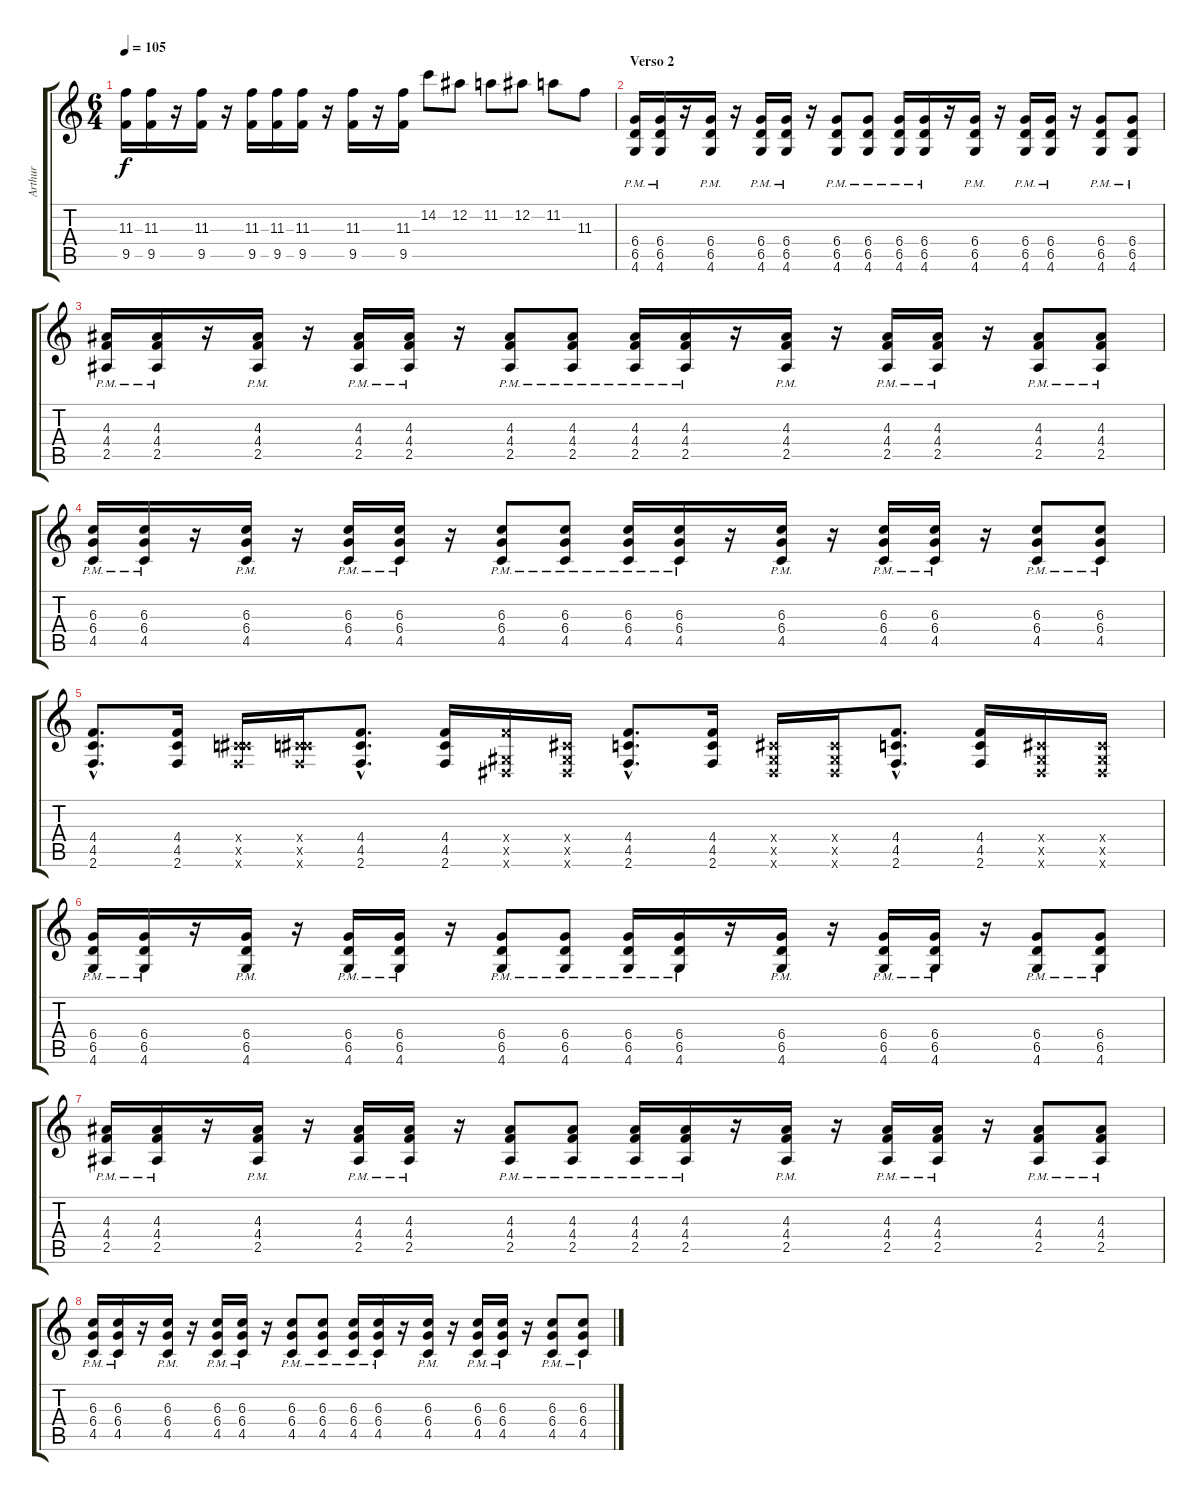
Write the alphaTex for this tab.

\track ("Arthur" "Arthur") {instrument distortionguitar}
\staff {score tabs}
\tuning (Eb4 Bb3 Gb3 Db3 Ab2 Eb2) {hide}
\ts (6 4)
\tempo 105
\clef g2
\ks c
(11.3 9.5).16{dy f} (11.3 9.5).16 r.16 (11.3 9.5).16 r.16 (11.3 9.5).16 (11.3 9.5).16 (11.3 9.5).16 r.16 (11.3 9.5).16 r.16 (11.3 9.5).16 14.2.8 12.2.8 11.2.8 12.2.8 11.2.8 11.3.8 |
\section ("" "Verso 2")
(6.4{pm} 6.5{pm} 4.6{pm}).16 (6.4{pm} 6.5{pm} 4.6{pm}).16 r.16 (6.4{pm} 6.5{pm} 4.6{pm}).16 r.16 (6.4{pm} 6.5{pm} 4.6{pm}).16 (6.4{pm} 6.5{pm} 4.6{pm}).16 r.16 (6.4{pm} 6.5{pm} 4.6{pm}).8 (6.4{pm} 6.5{pm} 4.6{pm}).8 (6.4{pm} 6.5{pm} 4.6{pm}).16 (6.4{pm} 6.5{pm} 4.6{pm}).16 r.16 (6.4{pm} 6.5{pm} 4.6{pm}).16 r.16 (6.4{pm} 6.5{pm} 4.6{pm}).16 (6.4{pm} 6.5 4.6{pm}).16 r.16 (6.4{pm} 6.5{pm} 4.6{pm}).8 (6.4{pm} 6.5{pm} 4.6{pm}).8 |
(4.3{pm} 4.4{pm} 2.5{pm}).16 (4.3{pm} 4.4{pm} 2.5{pm}).16 r.16 (4.3{pm} 4.4{pm} 2.5{pm}).16 r.16 (4.3{pm} 4.4{pm} 2.5{pm}).16 (4.3{pm} 4.4{pm} 2.5{pm}).16 r.16 (4.3{pm} 4.4{pm} 2.5{pm}).8 (4.3{pm} 4.4{pm} 2.5{pm}).8 (4.3{pm} 4.4{pm} 2.5{pm}).16 (4.3{pm} 4.4{pm} 2.5{pm}).16 r.16 (4.3{pm} 4.4{pm} 2.5{pm}).16 r.16 (4.3{pm} 4.4{pm} 2.5{pm}).16 (4.3{pm} 4.4{pm} 2.5).16 r.16 (4.3{pm} 4.4{pm} 2.5{pm}).8 (4.3{pm} 4.4{pm} 2.5{pm}).8 |
(6.3{pm} 6.4{pm} 4.5{pm}).16 (6.3{pm} 6.4{pm} 4.5{pm}).16 r.16 (6.3{pm} 6.4{pm} 4.5{pm}).16 r.16 (6.3{pm} 6.4{pm} 4.5{pm}).16 (6.3{pm} 6.4{pm} 4.5{pm}).16 r.16 (6.3{pm} 6.4{pm} 4.5{pm}).8 (6.3{pm} 6.4{pm} 4.5{pm}).8 (6.3{pm} 6.4{pm} 4.5{pm}).16 (6.3{pm} 6.4{pm} 4.5{pm}).16 r.16 (6.3{pm} 6.4{pm} 4.5{pm}).16 r.16 (6.3{pm} 6.4{pm} 4.5{pm}).16 (6.3{pm} 6.4{pm} 4.5).16 r.16 (6.3{pm} 6.4{pm} 4.5{pm}).8 (6.3{pm} 6.4{pm} 4.5{pm}).8 |
(4.4{hac} 4.5{hac} 2.6{hac}).8{d} (4.4 4.5 2.6).16 (0.4{x} 4.5{x} 2.6{x}).16 (0.4{x} 4.5{x} 2.6{x}).16 (4.4{hac} 4.5{hac} 2.6{hac}).8{d} (4.4 4.5 2.6).16 (4.4{x} 0.5{x} 0.6{x}).16 (0.4{x} 0.5{x} 0.6{x}).16 (4.4{hac} 4.5{hac} 2.6{hac}).8{d} (4.4 4.5 2.6).16 (0.4{x} 0.5{x} 0.6{x}).16 (0.4{x} 0.5{x} 0.6{x}).16 (4.4{hac} 4.5{hac} 2.6{hac}).8{d} (4.4 4.5 2.6).16 (0.4{x} 0.5{x} 0.6{x}).16 (0.4{x} 0.5{x} 0.6{x}).16 |
(6.4{pm} 6.5{pm} 4.6{pm}).16 (6.4{pm} 6.5{pm} 4.6{pm}).16 r.16 (6.4{pm} 6.5{pm} 4.6{pm}).16 r.16 (6.4{pm} 6.5{pm} 4.6{pm}).16 (6.4{pm} 6.5{pm} 4.6{pm}).16 r.16 (6.4{pm} 6.5{pm} 4.6{pm}).8 (6.4{pm} 6.5{pm} 4.6{pm}).8 (6.4{pm} 6.5{pm} 4.6{pm}).16 (6.4{pm} 6.5{pm} 4.6{pm}).16 r.16 (6.4{pm} 6.5{pm} 4.6{pm}).16 r.16 (6.4{pm} 6.5{pm} 4.6{pm}).16 (6.4{pm} 6.5 4.6{pm}).16 r.16 (6.4{pm} 6.5{pm} 4.6{pm}).8 (6.4{pm} 6.5{pm} 4.6{pm}).8 |
(4.3{pm} 4.4{pm} 2.5{pm}).16 (4.3{pm} 4.4{pm} 2.5{pm}).16 r.16 (4.3{pm} 4.4{pm} 2.5{pm}).16 r.16 (4.3{pm} 4.4{pm} 2.5{pm}).16 (4.3{pm} 4.4{pm} 2.5{pm}).16 r.16 (4.3{pm} 4.4{pm} 2.5{pm}).8 (4.3{pm} 4.4{pm} 2.5{pm}).8 (4.3{pm} 4.4{pm} 2.5{pm}).16 (4.3{pm} 4.4{pm} 2.5{pm}).16 r.16 (4.3{pm} 4.4{pm} 2.5{pm}).16 r.16 (4.3{pm} 4.4{pm} 2.5{pm}).16 (4.3{pm} 4.4{pm} 2.5).16 r.16 (4.3{pm} 4.4{pm} 2.5{pm}).8 (4.3{pm} 4.4{pm} 2.5{pm}).8 |
(6.3{pm} 6.4{pm} 4.5{pm}).16 (6.3{pm} 6.4{pm} 4.5{pm}).16 r.16 (6.3{pm} 6.4{pm} 4.5{pm}).16 r.16 (6.3{pm} 6.4{pm} 4.5{pm}).16 (6.3{pm} 6.4{pm} 4.5{pm}).16 r.16 (6.3{pm} 6.4{pm} 4.5{pm}).8 (6.3{pm} 6.4{pm} 4.5{pm}).8 (6.3{pm} 6.4{pm} 4.5{pm}).16 (6.3{pm} 6.4{pm} 4.5{pm}).16 r.16 (6.3{pm} 6.4{pm} 4.5{pm}).16 r.16 (6.3{pm} 6.4{pm} 4.5{pm}).16 (6.3{pm} 6.4{pm} 4.5).16 r.16 (6.3{pm} 6.4{pm} 4.5{pm}).8 (6.3{pm} 6.4{pm} 4.5{pm}).8
